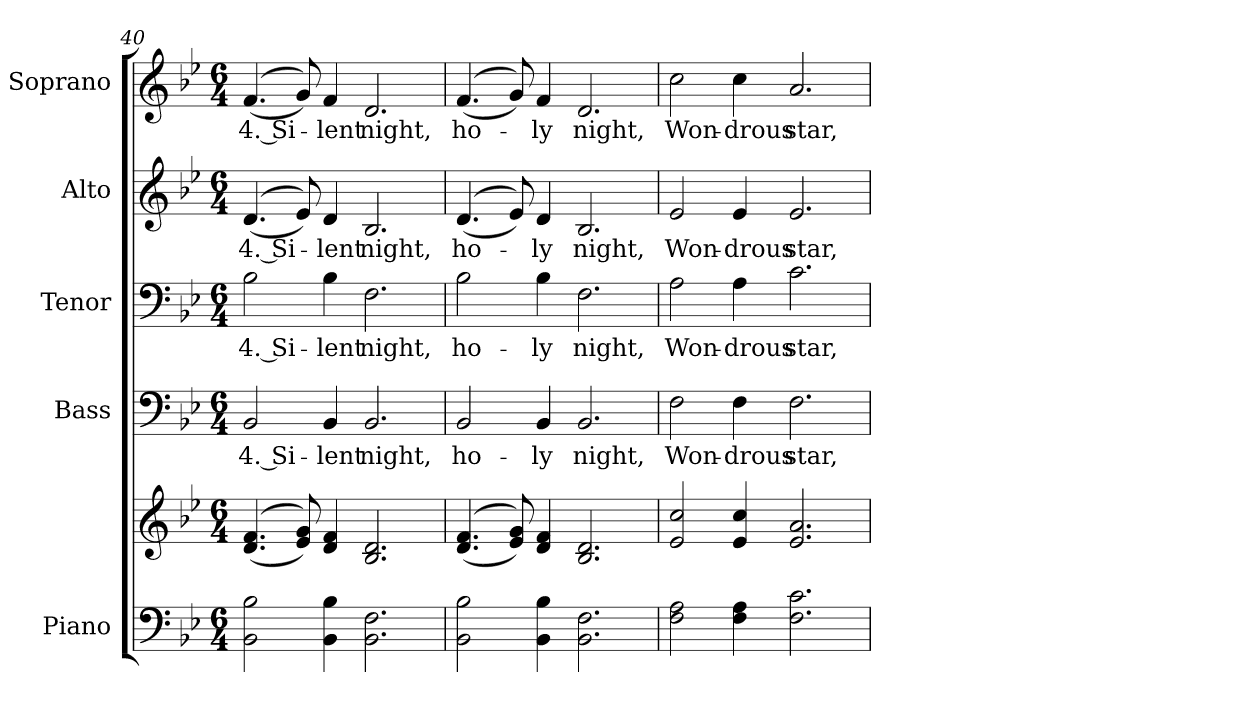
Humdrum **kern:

**kern	**kern	**kern	**text	**kern	**text	**kern	**text	**kern	**text
*part5	*part5	*part4	*part4	*part3	*part3	*part2	*part2	*part1	*part1
*staff6	*staff5	*staff4	*staff4	*staff3	*staff3	*staff2	*staff2	*staff1	*staff1
*I"Piano	*	*I"Bass	*	*I"Tenor	*	*I"Alto	*	*I"Soprano	*
*I'Pno.	*	*I'B.	*	*I'T.	*	*I'A.	*	*I'S.	*
*clefF4	*clefG2	*clefF4	*	*clefF4	*	*clefG2	*	*clefG2	*
*k[b-e-]	*k[b-e-]	*k[b-e-]	*	*k[b-e-]	*	*k[b-e-]	*	*k[b-e-]	*
*B-:	*B-:	*B-:	*	*B-:	*	*B-:	*	*B-:	*
*M6/4	*M6/4	*M6/4	*	*M6/4	*	*M6/4	*	*M6/4	*
=40	=40	=40	=40	=40	=40	=40	=40	=40	=40
!	!	!	!LO:LY:b:color=#000000	!	!	!	!	!	!
!	!	!	!	!	!LO:LY:b:color=#000000	!	!	!	!
!	!	!	!	!	!	!	!LO:LY:b:color=#000000	!	!
!	!	!	!	!	!	!	!	!	!LO:LY:b:color=#000000
2BB-i\ 2B-i	((4.di/ 4.fi	2BB-i/	4. Si-	2B-i\	4. Si-	((4.di/	4. Si-	((4.fi/	4. Si-
.	8e-i/ 8gi))	.	.	.	.	8e-i/))	.	8gi/))	.
!	!	!	!LO:LY:b:color=#000000	!	!	!	!	!	!
!	!	!	!	!	!LO:LY:b:color=#000000	!	!	!	!
!	!	!	!	!	!	!	!LO:LY:b:color=#000000	!	!
!	!	!	!	!	!	!	!	!	!LO:LY:b:color=#000000
4BB-i\ 4B-i	4di/ 4fi	4BB-i/	-lent	4B-i\	-lent	4di/	-lent	4fi/	-lent
!	!	!	!LO:LY:b:color=#000000	!	!	!	!	!	!
!	!	!	!	!	!LO:LY:b:color=#000000	!	!	!	!
!	!	!	!	!	!	!	!LO:LY:b:color=#000000	!	!
!	!	!	!	!	!	!	!	!	!LO:LY:b:color=#000000
2.BB-i\ 2.Fi	2.B-i/ 2.di	2.BB-i/	night,	2.Fi\	night,	2.B-i/	night,	2.di/	night,
=41	=41	=41	=41	=41	=41	=41	=41	=41	=41
!	!	!	!LO:LY:b:color=#000000	!	!	!	!	!	!
!	!	!	!	!	!LO:LY:b:color=#000000	!	!	!	!
!	!	!	!	!	!	!	!LO:LY:b:color=#000000	!	!
!	!	!	!	!	!	!	!	!	!LO:LY:b:color=#000000
2BB-i\ 2B-i	((4.di/ 4.fi	2BB-i/	ho-	2B-i\	ho-	((4.di/	ho-	((4.fi/	ho-
.	8e-i/ 8gi))	.	.	.	.	8e-i/))	.	8gi/))	.
!	!	!	!LO:LY:b:color=#000000	!	!	!	!	!	!
!	!	!	!	!	!LO:LY:b:color=#000000	!	!	!	!
!	!	!	!	!	!	!	!LO:LY:b:color=#000000	!	!
!	!	!	!	!	!	!	!	!	!LO:LY:b:color=#000000
4BB-i\ 4B-i	4di/ 4fi	4BB-i/	-ly	4B-i\	-ly	4di/	-ly	4fi/	-ly
!	!	!	!LO:LY:b:color=#000000	!	!	!	!	!	!
!	!	!	!	!	!LO:LY:b:color=#000000	!	!	!	!
!	!	!	!	!	!	!	!LO:LY:b:color=#000000	!	!
!	!	!	!	!	!	!	!	!	!LO:LY:b:color=#000000
2.BB-i\ 2.Fi	2.B-i/ 2.di	2.BB-i/	night,	2.Fi\	night,	2.B-i/	night,	2.di/	night,
!!LO:PB:g=z
=42	=42	=42	=42	=42	=42	=42	=42	=42	=42
!	!	!	!LO:LY:b:color=#000000	!	!	!	!	!	!
!	!	!	!	!	!LO:LY:b:color=#000000	!	!	!	!
!	!	!	!	!	!	!	!LO:LY:b:color=#000000	!	!
!	!	!	!	!	!	!	!	!	!LO:LY:b:color=#000000
2Fi\ 2Ai	2e-i/ 2cci	2Fi\	Won-	2Ai\	Won-	2e-i/	Won-	2cci\	Won-
!	!	!	!LO:LY:b:color=#000000	!	!	!	!	!	!
!	!	!	!	!	!LO:LY:b:color=#000000	!	!	!	!
!	!	!	!	!	!	!	!LO:LY:b:color=#000000	!	!
!	!	!	!	!	!	!	!	!	!LO:LY:b:color=#000000
4Fi\ 4Ai	4e-i/ 4cci	4Fi\	-drous	4Ai\	-drous	4e-i/	-drous	4cci\	-drous
!	!	!	!LO:LY:b:color=#000000	!	!	!	!	!	!
!	!	!	!	!	!LO:LY:b:color=#000000	!	!	!	!
!	!	!	!	!	!	!	!LO:LY:b:color=#000000	!	!
!	!	!	!	!	!	!	!	!	!LO:LY:b:color=#000000
2.Fi\ 2.ci	2.e-i/ 2.ai	2.Fi\	star,	2.ci\	star,	2.e-i/	star,	2.ai/	star,
=	=	=	=	=	=	=	=	=	=
*-	*-	*-	*-	*-	*-	*-	*-	*-	*-
